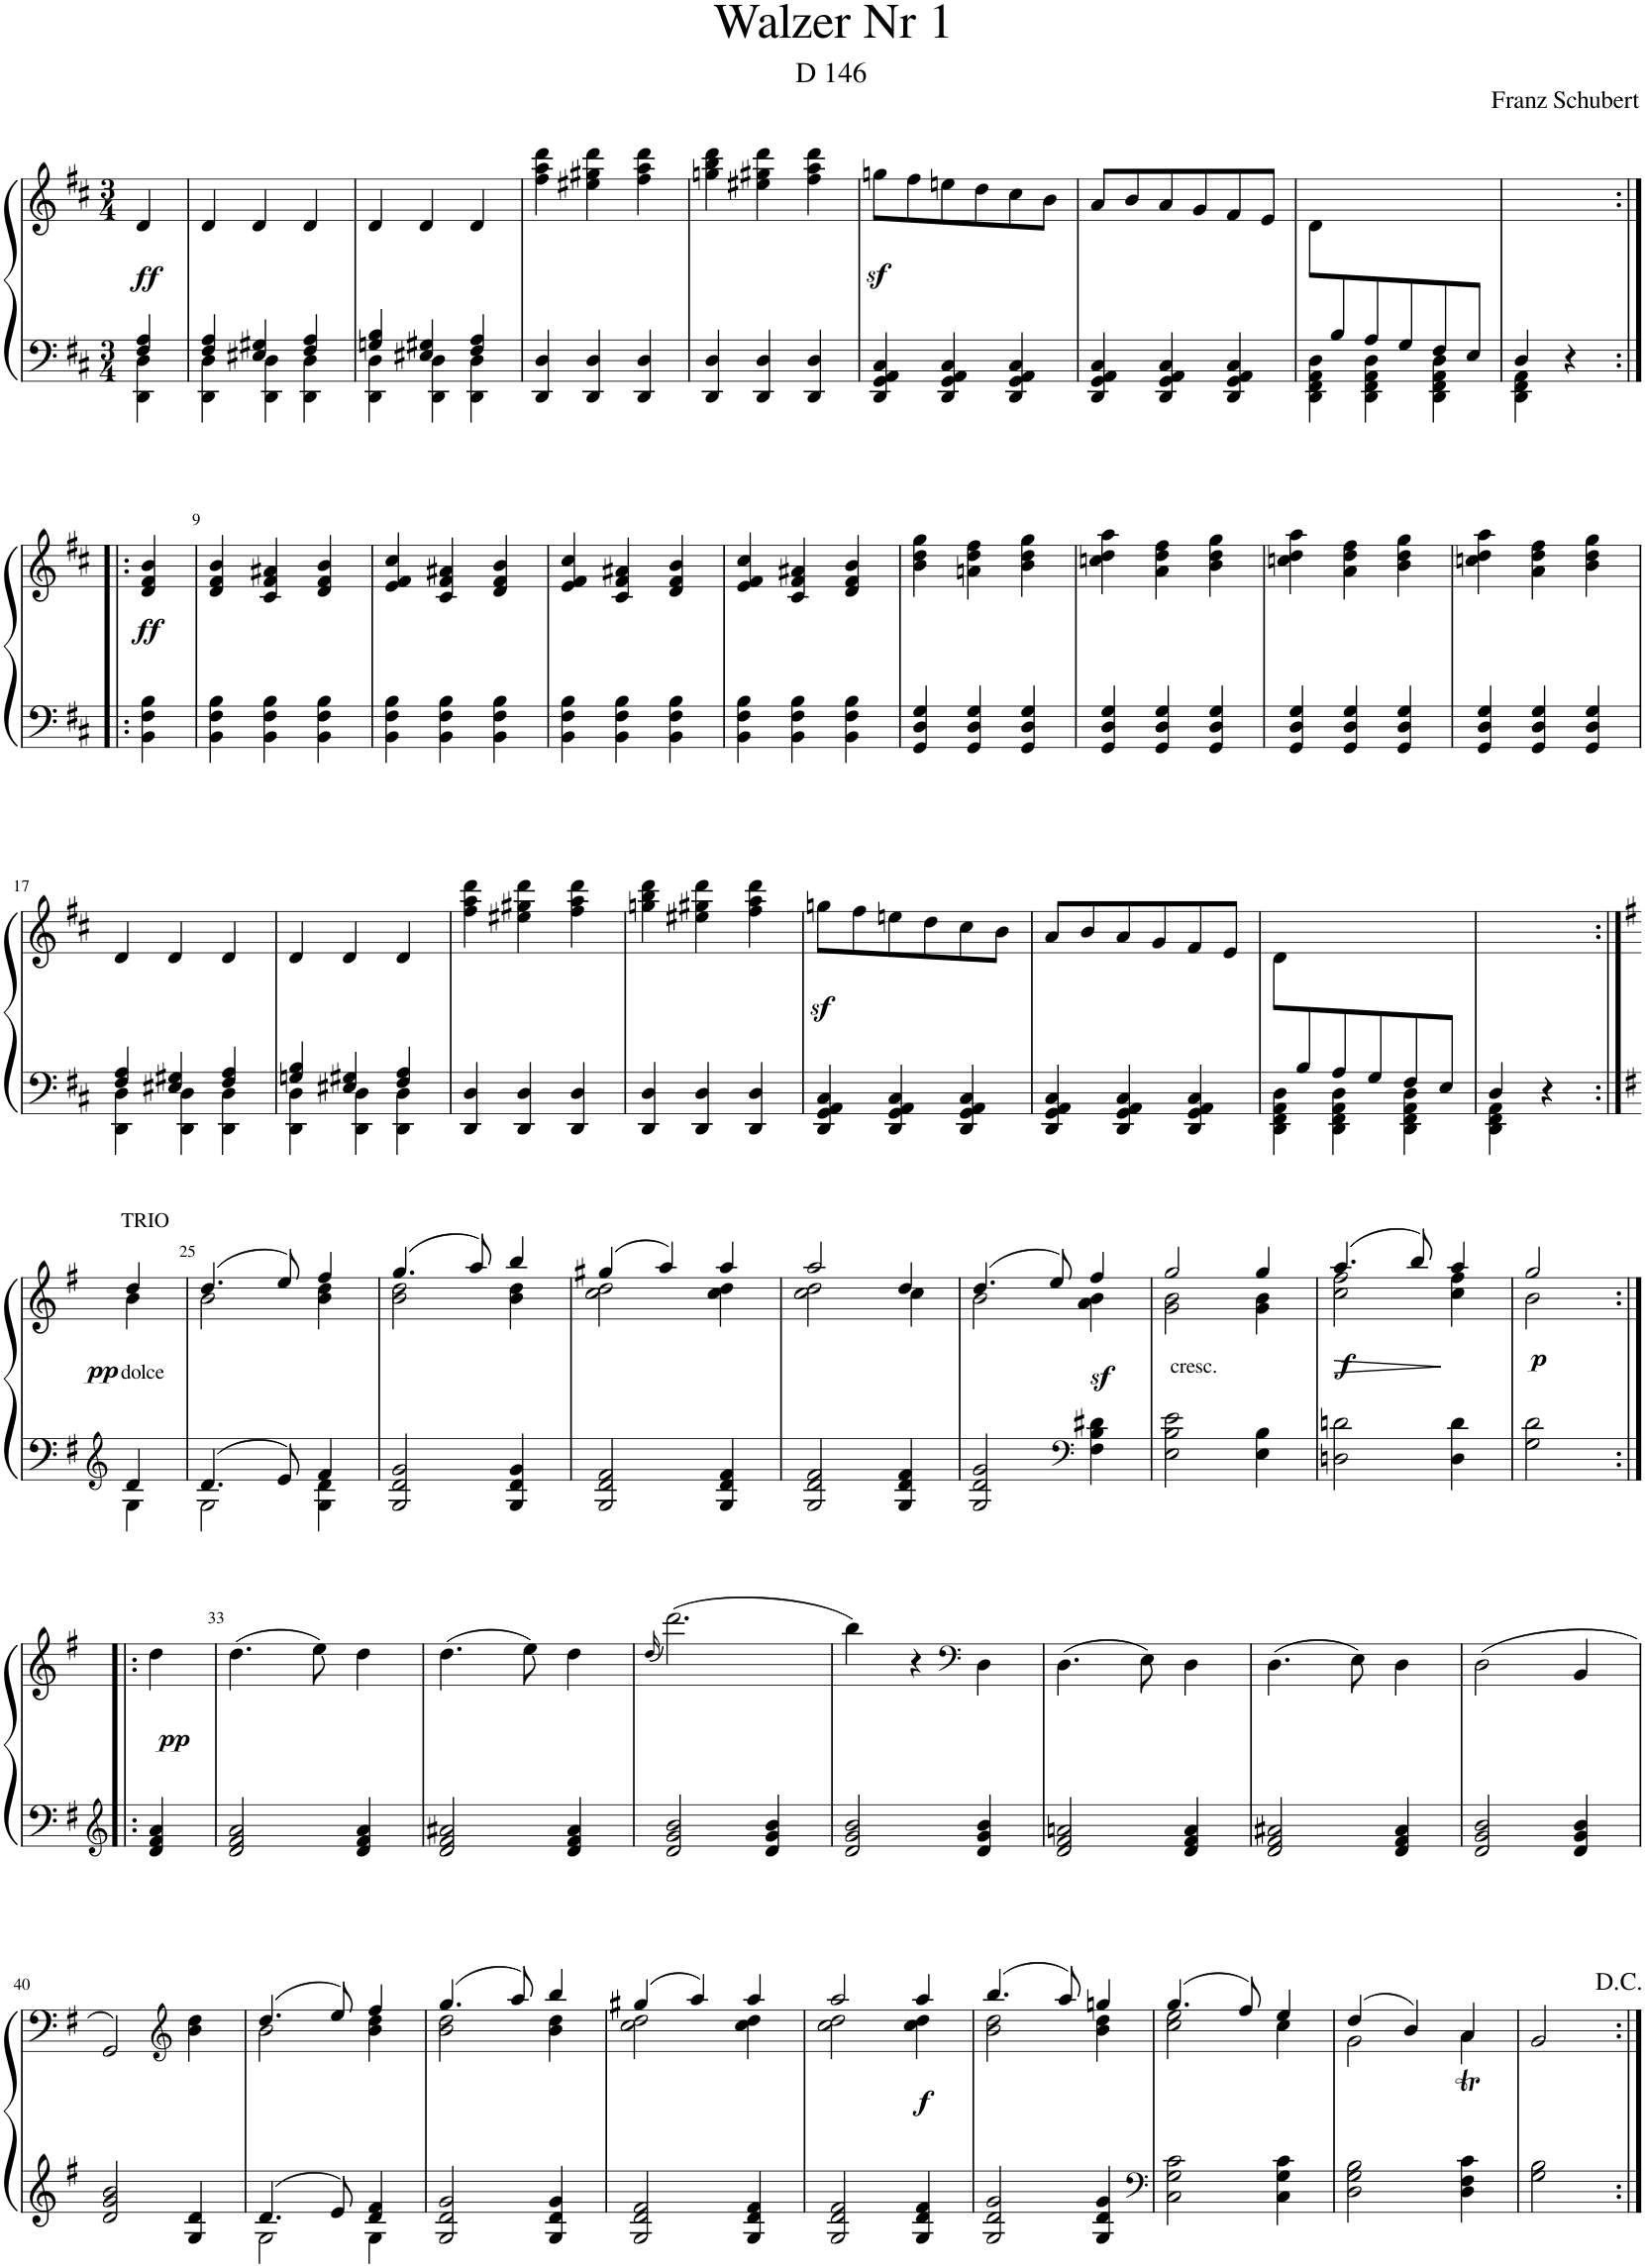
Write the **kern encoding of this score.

**kern	**kern	**dynam
*part1	*part1	*part1
*staff2	*staff1	*staff1/2
*I"Piano	*	*
*I'Pno.	*	*
*clefF4	*clefG2	*
*k[f#c#]	*k[f#c#]	*
*M3/4	*M3/4	*
=	=	=
*^	*	*
!	!	!	!LO:DY:a=2
4F#/ 4A/	4DD\ 4D\	4d/	ff
=1	=1	=1	=1
4F#/ 4A/	4DD\ 4D\	4d/	.
4E#X/ 4G#X/	4DD\ 4D\	4d/	.
4F#/ 4A/	4DD\ 4D\	4d/	.
=2	=2	=2	=2
4Gn/ 4B/	4DD\ 4D\	4d/	.
4E#X/ 4G#X/	4DD\ 4D\	4d/	.
4F#/ 4A/	4DD\ 4D\	4d/	.
*v	*v	*	*
=3	=3	=3
4DD/ 4D/	4ff#\ 4aa\ 4ddd\	.
4DD/ 4D/	4ee#X\ 4gg#X\ 4ddd\	.
4DD/ 4D/	4ff#\ 4aa\ 4ddd\	.
=4	=4	=4
4DD/ 4D/	4ggn\ 4bb\ 4ddd\	.
4DD/ 4D/	4ee#X\ 4gg#X\ 4ddd\	.
4DD/ 4D/	4ff#\ 4aa\ 4ddd\	.
=5	=5	=5
4DD/ 4GG/ 4AA/ 4C#/	8ggnz<\L	.
.	8ff#\	.
4DD/ 4GG/ 4AA/ 4C#/	8een\	.
.	8dd\	.
4DD/ 4GG/ 4AA/ 4C#/	8cc#\	.
.	8b\J	.
=6	=6	=6
4DD/ 4GG/ 4AA/ 4C#/	8a/L	.
.	8b/	.
4DD/ 4GG/ 4AA/ 4C#/	8a/	.
.	8g/	.
4DD/ 4GG/ 4AA/ 4C#/	8f#/	.
.	8e/J	.
=7	=7	=7
*^	*	*
8ryy	4DD\ 4FF#\ 4AA\ 4D\	8d\L	.
8B/	.	2ryy	.
8A/	4DD\ 4FF#\ 4AA\ 4D\	.	.
8G/	.	.	.
8F#/	4DD\ 4FF#\ 4AA\ 4D\	.	.
8E/J	.	8ryy	.
=8	=8	=8	=8
4D/	4DD\ 4FF#\ 4AA\	4ryy	.
4ryy	4r	4r	.
!!LO:LB:g=z
=8X1:|!|:	=8X1:|!|:	=8X1:|!|:	=8X1:|!|:
!	!	!	!LO:DY:b
*v	*v	*	*
4BB\ 4F#\ 4B\	4d/ 4f#/ 4b/	ff
=9	=9	=9
4BB\ 4F#\ 4B\	4d/ 4f#/ 4b/	.
4BB\ 4F#\ 4B\	4c#/ 4f#/ 4a#X/	.
4BB\ 4F#\ 4B\	4d/ 4f#/ 4b/	.
=10	=10	=10
4BB\ 4F#\ 4B\	4e/ 4f#/ 4cc#/	.
4BB\ 4F#\ 4B\	4c#/ 4f#/ 4a#X/	.
4BB\ 4F#\ 4B\	4d/ 4f#/ 4b/	.
=11	=11	=11
4BB\ 4F#\ 4B\	4e/ 4f#/ 4cc#/	.
4BB\ 4F#\ 4B\	4c#/ 4f#/ 4a#X/	.
4BB\ 4F#\ 4B\	4d/ 4f#/ 4b/	.
=12	=12	=12
4BB\ 4F#\ 4B\	4e/ 4f#/ 4cc#/	.
4BB\ 4F#\ 4B\	4c#/ 4f#/ 4a#X/	.
4BB\ 4F#\ 4B\	4d/ 4f#/ 4b/	.
=13	=13	=13
4GG/ 4D/ 4G/	4b\ 4dd\ 4gg\	.
4GG/ 4D/ 4G/	4an\ 4dd\ 4ff#\	.
4GG/ 4D/ 4G/	4b\ 4dd\ 4gg\	.
=14	=14	=14
4GG/ 4D/ 4G/	4ccn\ 4dd\ 4aa\	.
4GG/ 4D/ 4G/	4a\ 4dd\ 4ff#\	.
4GG/ 4D/ 4G/	4b\ 4dd\ 4gg\	.
=15	=15	=15
4GG/ 4D/ 4G/	4ccn\ 4dd\ 4aa\	.
4GG/ 4D/ 4G/	4a\ 4dd\ 4ff#\	.
4GG/ 4D/ 4G/	4b\ 4dd\ 4gg\	.
=16	=16	=16
4GG/ 4D/ 4G/	4ccn\ 4dd\ 4aa\	.
4GG/ 4D/ 4G/	4a\ 4dd\ 4ff#\	.
4GG/ 4D/ 4G/	4b\ 4dd\ 4gg\	.
!!LO:LB:g=z
=17	=17	=17
*^	*	*
4F#/ 4A/	4DD\ 4D\	4d/	.
4E#X/ 4G#X/	4DD\ 4D\	4d/	.
4F#/ 4A/	4DD\ 4D\	4d/	.
=18	=18	=18	=18
4Gn/ 4B/	4DD\ 4D\	4d/	.
4E#X/ 4G#X/	4DD\ 4D\	4d/	.
4F#/ 4A/	4DD\ 4D\	4d/	.
*v	*v	*	*
=19	=19	=19
4DD/ 4D/	4ff#\ 4aa\ 4ddd\	.
4DD/ 4D/	4ee#X\ 4gg#X\ 4ddd\	.
4DD/ 4D/	4ff#\ 4aa\ 4ddd\	.
=20	=20	=20
4DD/ 4D/	4ggn\ 4bb\ 4ddd\	.
4DD/ 4D/	4ee#X\ 4gg#X\ 4ddd\	.
4DD/ 4D/	4ff#\ 4aa\ 4ddd\	.
=21	=21	=21
4DD/ 4GG/ 4AA/ 4C#/	8ggnz<\L	.
.	8ff#\	.
4DD/ 4GG/ 4AA/ 4C#/	8een\	.
.	8dd\	.
4DD/ 4GG/ 4AA/ 4C#/	8cc#\	.
.	8b\J	.
=22	=22	=22
4DD/ 4GG/ 4AA/ 4C#/	8a/L	.
.	8b/	.
4DD/ 4GG/ 4AA/ 4C#/	8a/	.
.	8g/	.
4DD/ 4GG/ 4AA/ 4C#/	8f#/	.
.	8e/J	.
=23	=23	=23
*^	*	*
8ryy	4DD\ 4FF#\ 4AA\ 4D\	8d\L	.
8B/	.	2ryy	.
8A/	4DD\ 4FF#\ 4AA\ 4D\	.	.
8G/	.	.	.
8F#/	4DD\ 4FF#\ 4AA\ 4D\	.	.
8E/J	.	8ryy	.
=24	=24	=24	=24
4D/	4DD\ 4FF#\ 4AA\	4ryy	.
4ryy	4r	4r	.
!!LO:LB:g=z
=24X2:|!	=24X2:|!	=24X2:|!	=24X2:|!
*clefG2	*	*	*
*k[f#]	*	*k[f#]	*
*	*	*^	*
!	!	!LO:TX:a:t=TRIO	!	!
!	!	!LO:TX:b:t=dolce	!	!
!	!	!	!	!LO:DY:b
4d/	4G\	4dd/	4b\	pp
=25	=25	=25	=25	=25
4.d/	2G\	(4.dd/	2b\	.
8e/	.	8ee/)	.	.
4f#/	4G\ 4d\	4ff#/	4b\ 4dd\	.
*v	*v	*	*	*
=26	=26	=26	=26
2G/ 2d/ 2g/	(4.gg/	2b\ 2dd\	.
.	8aa/)	.	.
4G/ 4d/ 4g/	4bb/	4b\ 4dd\	.
=27	=27	=27	=27
2G/ 2d/ 2f#/	(4gg#X/	2cc\ 2dd\	.
.	4aa/)	.	.
4G/ 4d/ 4f#/	4aa/	4cc\ 4dd\	.
=28	=28	=28	=28
2G/ 2d/ 2f#/	2aa/	2cc\ 2dd\	.
4G/ 4d/ 4f#/	4dd/	4cc\	.
=29	=29	=29	=29
2G/ 2d/ 2g/	(4.dd/	2b\	.
.	8ee/)	.	.
*clefF4	*	*	*
!	!	!	!LO:DY:b
4F#\ 4B\ 4d#X\	4ff#/	4a\ 4b\	sf
=30	=30	=30	=30
!LO:TX:a:t=cresc.	!	!	!
2E\ 2B\ 2e\	2gg/	2g\ 2b\	.
4E\ 4B\	4gg/	4g\ 4b\	.
=31	=31	=31	=31
!	!	!	!LO:HP:b
!	!	!	!LO:DY:n=1:b
2Dn\ 2dn\	(4.aa/	2cc\ 2ff#\	> f
.	8bb/)	.	.
4D\ 4d\	4aa/	4cc\ 4ff#\	]
=32	=32	=32	=32
!	!	!	!LO:DY:b
2G\ 2d\	2gg/	2b\	p
*	*v	*v	*
!!LO:LB:g=z
=32X3:|!|:	=32X3:|!|:	=32X3:|!|:
*clefG2	*	*
*	*^	*
!	!	!	!LO:DY:b
*	*v	*v	*
4d/ 4f#/ 4a/	4dd\	pp
=33	=33	=33
2d/ 2f#/ 2a/	(4.dd\	.
.	8ee\)	.
4d/ 4f#/ 4a/	4dd\	.
=34	=34	=34
2d/ 2f#/ 2a#X/	(4.dd\	.
.	8ee\)	.
4d/ 4f#/ 4a#/	4dd\	.
=35	=35	=35
.	(16qdd/	.
2d/ 2g/ 2b/	(2.ddd\)	.
4d/ 4g/ 4b/	.	.
=36	=36	=36
2d/ 2g/ 2b/	4bb\)	.
.	4r	.
*	*clefF4	*
4d/ 4g/ 4b/	4D\	.
=37	=37	=37
2d/ 2f#/ 2an/	(4.D\	.
.	8E\)	.
4d/ 4f#/ 4a/	4D\	.
=38	=38	=38
2d/ 2f#/ 2a#X/	(4.D\	.
.	8E\)	.
4d/ 4f#/ 4a#/	4D\	.
=39	=39	=39
2d/ 2g/ 2b/	(2D\	.
4d/ 4g/ 4b/	4BB/	.
!!LO:LB:g=z
=40	=40	=40
2d/ 2g/ 2b/	2GG/)	.
*	*clefG2	*
4G/ 4d/	4b\ 4dd\	.
=41	=41	=41
*^	*^	*
4.d/	2G\	(4.dd/	2b\	.
8e/	.	8ee/)	.	.
4d/ 4f#/	4G\	4ff#/	4b\ 4dd\	.
*v	*v	*	*	*
=42	=42	=42	=42
2G/ 2d/ 2g/	(4.gg/	2b\ 2dd\	.
.	8aa/)	.	.
4G/ 4d/ 4g/	4bb/	4b\ 4dd\	.
=43	=43	=43	=43
2G/ 2d/ 2f#/	(4gg#X/	2cc\ 2dd\	.
.	4aa/)	.	.
4G/ 4d/ 4f#/	4aa/	4cc\ 4dd\	.
=44	=44	=44	=44
2G/ 2d/ 2f#/	2aa/	2cc\ 2dd\	.
!	!	!	!LO:DY:b
4G/ 4d/ 4f#/	4aa/	4cc\ 4dd\	f
=45	=45	=45	=45
2G/ 2d/ 2g/	(4.bb/	2b\ 2dd\	.
.	8aa/)	.	.
4G/ 4d/ 4g/	4ggn/	4b\ 4dd\	.
=46	=46	=46	=46
*clefF4	*	*	*
2C\ 2G\ 2c\	(4.gg/	2cc\ 2ee\	.
.	8ff#/)	.	.
4C\ 4G\ 4c\	4ee/	4cc\	.
=47	=47	=47	=47
2D\ 2G\ 2B\	(4dd/	2g\	.
.	4b/)	.	.
4D\ 4F#\ 4c\	4a/	4aT\	.
*	*v	*v	*
=48	=48	=48
2G\ 2B\	2g/	.
=:|!	=:|!	=:|!
*-	*-	*-
